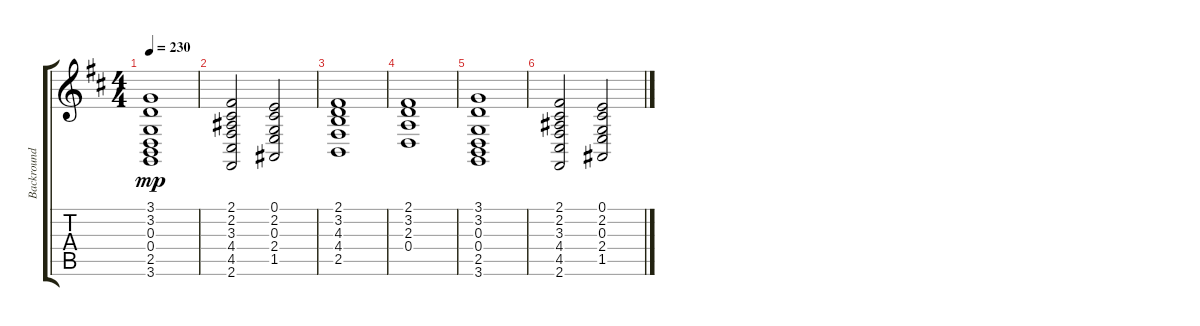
\track ("Backround Guitar" "Backround ") {instrument rockorgan}
\staff {score tabs}
\tuning (E4 B3 G3 D3 A2 E2) {hide}
\ts (4 4)
\tempo 230
\clef g2
\ks d
(3.1 3.2 0.3 0.4 2.5 3.6).1{dy mp} |
(2.1 2.2 3.3 4.4 4.5 2.6).2 (0.1 2.2 0.3 2.4 1.5).2 |
(2.1 3.2 4.3 4.4 2.5).1{instrument distortionguitar} |
(2.1 3.2 2.3 0.4).1 |
(3.1 3.2 0.3 0.4 2.5 3.6).1 |
(2.1 2.2 3.3 4.4 4.5 2.6).2 (0.1 2.2 0.3 2.4 1.5).2
